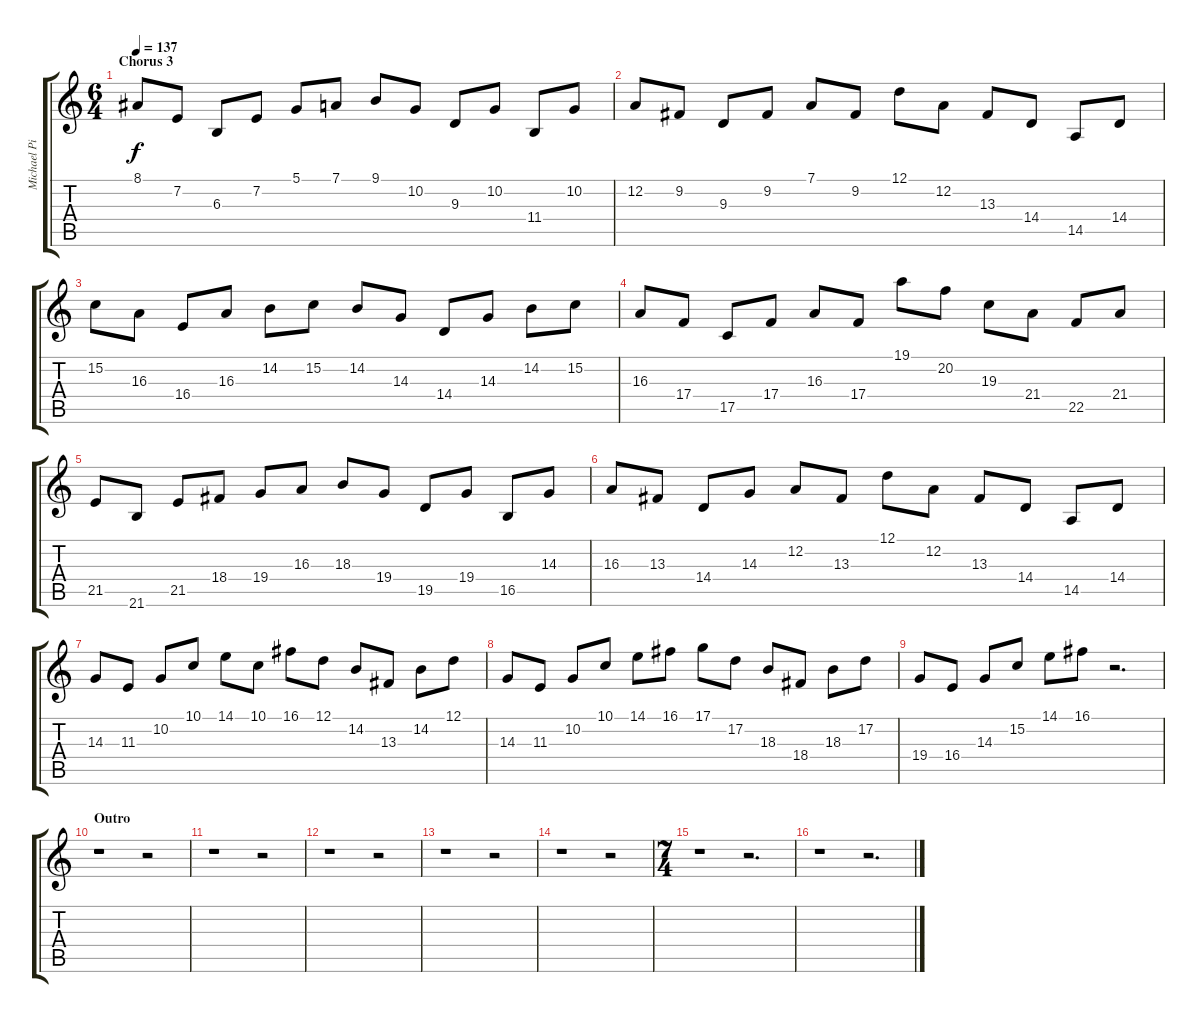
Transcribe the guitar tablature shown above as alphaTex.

\track ("Michael Pinella" "Michael Pi") {instrument brightacousticpiano}
\staff {score tabs}
\tuning (D4 A3 F3 C3 G2 D2) {hide}
\ts (6 4)
\section ("" "Chorus 3")
\tempo 137
\clef g2
\ks c
8.1.8{dy f} 7.2.8 6.3.8 7.2.8 5.1.8 7.1.8 9.1.8 10.2.8 9.3.8 10.2.8 11.4.8 10.2.8 |
12.2.8 9.2.8 9.3.8 9.2.8 7.1.8 9.2.8 12.1.8 12.2.8 13.3.8 14.4.8 14.5.8 14.4.8 |
15.2.8 16.3.8 16.4.8 16.3.8 14.2.8 15.2.8 14.2.8 14.3.8 14.4.8 14.3.8 14.2.8 15.2.8 |
16.3.8 17.4.8 17.5.8 17.4.8 16.3.8 17.4.8 19.1.8 20.2.8 19.3.8 21.4.8 22.5.8 21.4.8 |
21.5.8 21.6.8 21.5.8 18.4.8 19.4.8 16.3.8 18.3.8 19.4.8 19.5.8 19.4.8 16.5.8 14.3.8 |
16.3.8 13.3.8 14.4.8 14.3.8 12.2.8 13.3.8 12.1.8 12.2.8 13.3.8 14.4.8 14.5.8 14.4.8 |
14.3.8 11.3.8 10.2.8 10.1.8 14.1.8 10.1.8 16.1.8 12.1.8 14.2.8 13.3.8 14.2.8 12.1.8 |
14.3.8 11.3.8 10.2.8 10.1.8 14.1.8 16.1.8 17.1.8 17.2.8 18.3.8 18.4.8 18.3.8 17.2.8 |
19.4.8 16.4.8 14.3.8 15.2.8 14.1.8 16.1.8 r.2{d} |
\section ("" "Outro")
r.1 r.2 |
r.1 r.2 |
r.1 r.2 |
r.1 r.2 |
r.1 r.2 |
\ts (7 4)
r.1 r.2{d} |
r.1 r.2{d}
